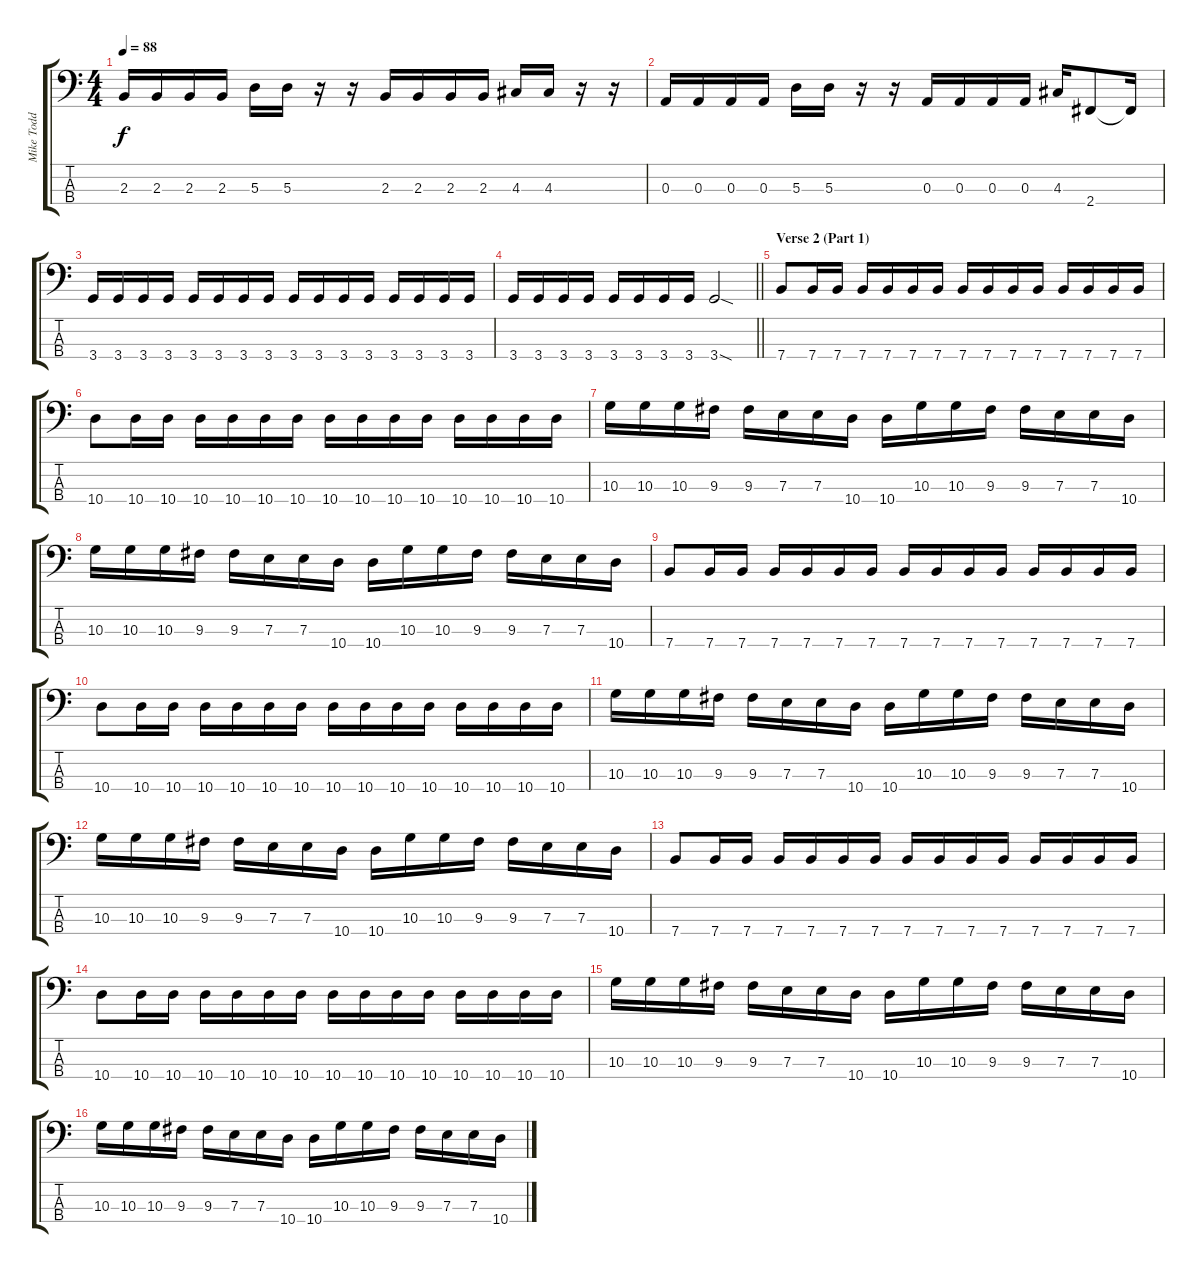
\track ("Mike Todd (Bass)" "Mike Todd ") {instrument electricbassfinger}
\staff {score tabs}
\tuning (G2 D2 A1 E1) {hide}
\ts (4 4)
\tempo 88
\clef f4
\ks c
2.3.16{dy f} 2.3.16 2.3.16 2.3.16 5.3.16 5.3.16 r.16 r.16 2.3.16 2.3.16 2.3.16 2.3.16 4.3.16 4.3.16 r.16 r.16 |
0.3.16 0.3.16 0.3.16 0.3.16 5.3.16 5.3.16 r.16 r.16 0.3.16 0.3.16 0.3.16 0.3.16 4.3.16 2.4.8 2.4{t}.16 |
3.4.16 3.4.16 3.4.16 3.4.16 3.4.16 3.4.16 3.4.16 3.4.16 3.4.16 3.4.16 3.4.16 3.4.16 3.4.16 3.4.16 3.4.16 3.4.16 |
\barLineRight lightlight
3.4.16 3.4.16 3.4.16 3.4.16 3.4.16 3.4.16 3.4.16 3.4.16 3.4{sod}.2 |
\section ("" "Verse 2 (Part 1)")
7.4.8 7.4.16 7.4.16 7.4.16 7.4.16 7.4.16 7.4.16 7.4.16 7.4.16 7.4.16 7.4.16 7.4.16 7.4.16 7.4.16 7.4.16 |
10.4.8 10.4.16 10.4.16 10.4.16 10.4.16 10.4.16 10.4.16 10.4.16 10.4.16 10.4.16 10.4.16 10.4.16 10.4.16 10.4.16 10.4.16 |
10.3.16 10.3.16 10.3.16 9.3.16 9.3.16 7.3.16 7.3.16 10.4.16 10.4.16 10.3.16 10.3.16 9.3.16 9.3.16 7.3.16 7.3.16 10.4.16 |
10.3.16 10.3.16 10.3.16 9.3.16 9.3.16 7.3.16 7.3.16 10.4.16 10.4.16 10.3.16 10.3.16 9.3.16 9.3.16 7.3.16 7.3.16 10.4.16 |
7.4.8 7.4.16 7.4.16 7.4.16 7.4.16 7.4.16 7.4.16 7.4.16 7.4.16 7.4.16 7.4.16 7.4.16 7.4.16 7.4.16 7.4.16 |
10.4.8 10.4.16 10.4.16 10.4.16 10.4.16 10.4.16 10.4.16 10.4.16 10.4.16 10.4.16 10.4.16 10.4.16 10.4.16 10.4.16 10.4.16 |
10.3.16 10.3.16 10.3.16 9.3.16 9.3.16 7.3.16 7.3.16 10.4.16 10.4.16 10.3.16 10.3.16 9.3.16 9.3.16 7.3.16 7.3.16 10.4.16 |
10.3.16 10.3.16 10.3.16 9.3.16 9.3.16 7.3.16 7.3.16 10.4.16 10.4.16 10.3.16 10.3.16 9.3.16 9.3.16 7.3.16 7.3.16 10.4.16 |
7.4.8 7.4.16 7.4.16 7.4.16 7.4.16 7.4.16 7.4.16 7.4.16 7.4.16 7.4.16 7.4.16 7.4.16 7.4.16 7.4.16 7.4.16 |
10.4.8 10.4.16 10.4.16 10.4.16 10.4.16 10.4.16 10.4.16 10.4.16 10.4.16 10.4.16 10.4.16 10.4.16 10.4.16 10.4.16 10.4.16 |
10.3.16 10.3.16 10.3.16 9.3.16 9.3.16 7.3.16 7.3.16 10.4.16 10.4.16 10.3.16 10.3.16 9.3.16 9.3.16 7.3.16 7.3.16 10.4.16 |
10.3.16 10.3.16 10.3.16 9.3.16 9.3.16 7.3.16 7.3.16 10.4.16 10.4.16 10.3.16 10.3.16 9.3.16 9.3.16 7.3.16 7.3.16 10.4.16
